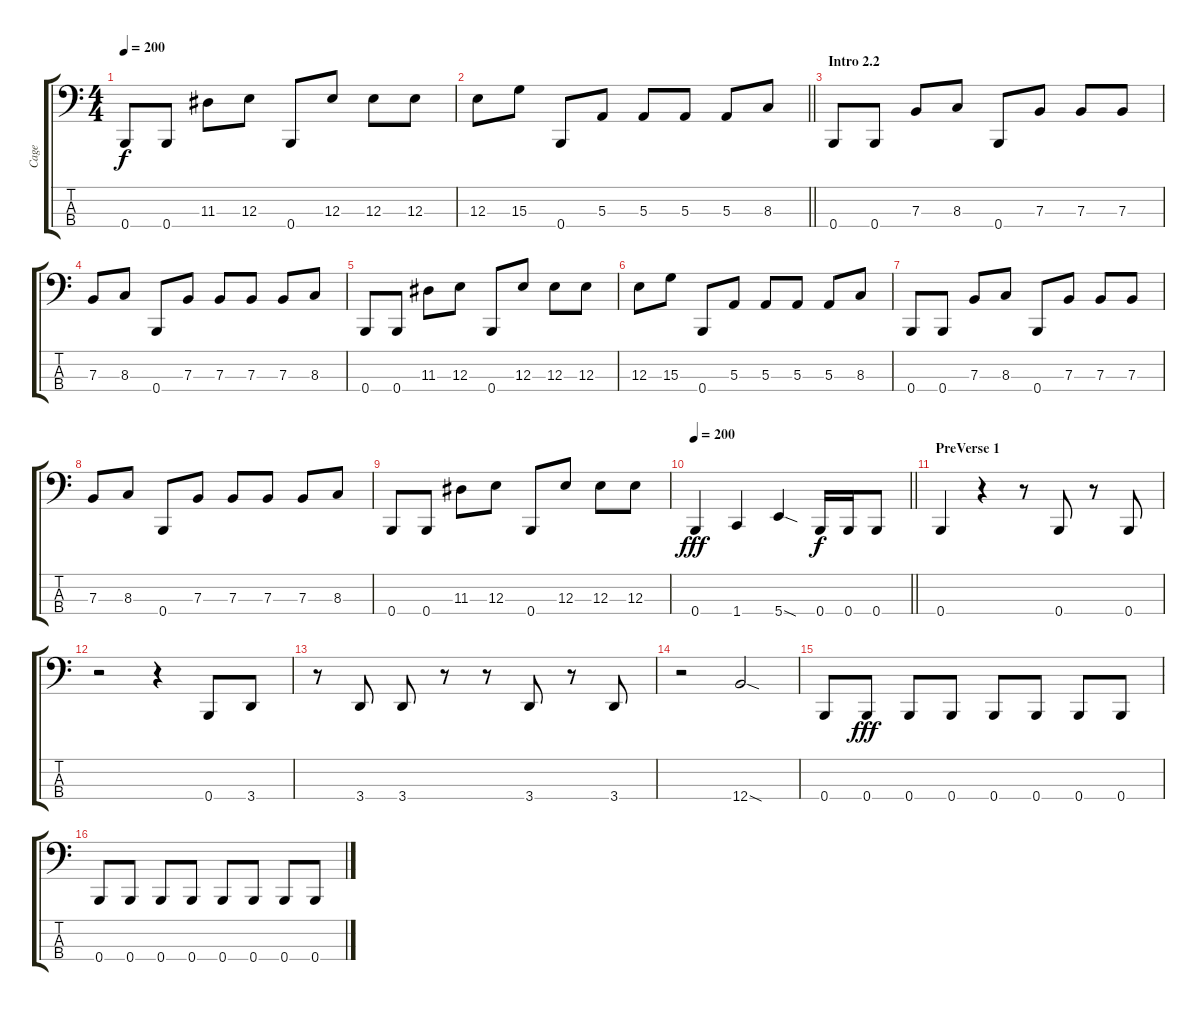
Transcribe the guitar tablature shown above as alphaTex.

\track ("Cage" "Cage") {instrument electricbasspick}
\staff {score tabs}
\tuning (D2 A1 E1 B0) {hide}
\ts (4 4)
\tempo 200
\clef f4
\ks c
0.4.8{dy f} 0.4.8 11.3.8 12.3.8 0.4.8 12.3.8 12.3.8 12.3.8 |
\barLineRight lightlight
12.3.8 15.3.8 0.4.8 5.3.8 5.3.8 5.3.8 5.3.8 8.3.8 |
\section ("" "Intro 2.2")
0.4.8 0.4.8 7.3.8 8.3.8 0.4.8 7.3.8 7.3.8 7.3.8 |
7.3.8 8.3.8 0.4.8 7.3.8 7.3.8 7.3.8 7.3.8 8.3.8 |
0.4.8 0.4.8 11.3.8 12.3.8 0.4.8 12.3.8 12.3.8 12.3.8 |
12.3.8 15.3.8 0.4.8 5.3.8 5.3.8 5.3.8 5.3.8 8.3.8 |
0.4.8 0.4.8 7.3.8 8.3.8 0.4.8 7.3.8 7.3.8 7.3.8 |
7.3.8 8.3.8 0.4.8 7.3.8 7.3.8 7.3.8 7.3.8 8.3.8 |
0.4.8 0.4.8 11.3.8 12.3.8 0.4.8 12.3.8 12.3.8 12.3.8 |
\tempo 200
\barLineRight lightlight
0.4.4{dy fff} 1.4.4 5.4{sod}.4 0.4.16{dy f} 0.4.16 0.4.8 |
\section ("" "PreVerse 1")
0.4.4 r.4 r.8 0.4.8 r.8 0.4.8 |
r.2 r.4 0.4.8 3.4.8 |
r.8 3.4.8 3.4.8 r.8 r.8 3.4.8 r.8 3.4.8 |
r.2 12.4{sod}.2 |
0.4.8 0.4.8{dy fff} 0.4.8 0.4.8 0.4.8 0.4.8 0.4.8 0.4.8 |
0.4.8 0.4.8 0.4.8 0.4.8 0.4.8 0.4.8 0.4.8 0.4.8
